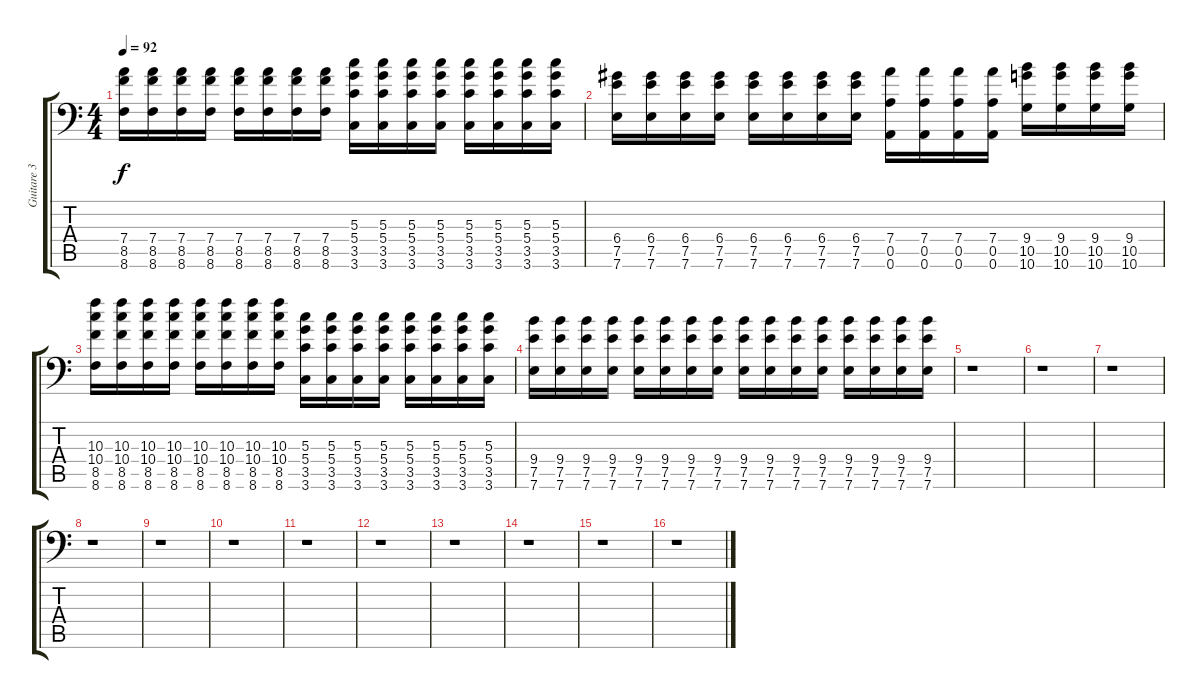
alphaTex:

\track ("Guitare 3" "Guitare 3") {instrument overdrivenguitar}
\staff {score tabs}
\tuning (E4 B3 G3 D3 A2 A1) {hide}
\ts (4 4)
\tempo 92
\clef f4
\ks c
(7.4 8.5 8.6).16{dy f} (7.4 8.5 8.6).16 (7.4 8.5 8.6).16 (7.4 8.5 8.6).16 (7.4 8.5 8.6).16 (7.4 8.5 8.6).16 (7.4 8.5 8.6).16 (7.4 8.5 8.6).16 (5.3 5.4 3.5 3.6).16 (5.3 5.4 3.5 3.6).16 (5.3 5.4 3.5 3.6).16 (5.3 5.4 3.5 3.6).16 (5.3 5.4 3.5 3.6).16 (5.3 5.4 3.5 3.6).16 (5.3 5.4 3.5 3.6).16 (5.3 5.4 3.5 3.6).16 |
(6.4 7.5 7.6).16 (6.4 7.5 7.6).16 (6.4 7.5 7.6).16 (6.4 7.5 7.6).16 (6.4 7.5 7.6).16 (6.4 7.5 7.6).16 (6.4 7.5 7.6).16 (6.4 7.5 7.6).16 (7.4 0.5 0.6).16 (7.4 0.5 0.6).16 (7.4 0.5 0.6).16 (7.4 0.5 0.6).16 (9.4 10.5 10.6).16 (9.4 10.5 10.6).16 (9.4 10.5 10.6).16 (9.4 10.5 10.6).16 |
(10.3 10.4 8.5 8.6).16 (10.3 10.4 8.5 8.6).16 (10.3 10.4 8.5 8.6).16 (10.3 10.4 8.5 8.6).16 (10.3 10.4 8.5 8.6).16 (10.3 10.4 8.5 8.6).16 (10.3 10.4 8.5 8.6).16 (10.3 10.4 8.5 8.6).16 (5.3 5.4 3.5 3.6).16 (5.3 5.4 3.5 3.6).16 (5.3 5.4 3.5 3.6).16 (5.3 5.4 3.5 3.6).16 (5.3 5.4 3.5 3.6).16 (5.3 5.4 3.5 3.6).16 (5.3 5.4 3.5 3.6).16 (5.3 5.4 3.5 3.6).16 |
(9.4 7.5 7.6).16 (9.4 7.5 7.6).16 (9.4 7.5 7.6).16 (9.4 7.5 7.6).16 (9.4 7.5 7.6).16 (9.4 7.5 7.6).16 (9.4 7.5 7.6).16 (9.4 7.5 7.6).16 (9.4 7.5 7.6).16 (9.4 7.5 7.6).16 (9.4 7.5 7.6).16 (9.4 7.5 7.6).16 (9.4 7.5 7.6).16 (9.4 7.5 7.6).16 (9.4 7.5 7.6).16 (9.4 7.5 7.6).16 |
r.1 |
r.1 |
r.1 |
r.1 |
r.1 |
r.1 |
r.1 |
r.1 |
r.1 |
r.1 |
r.1 |
r.1
